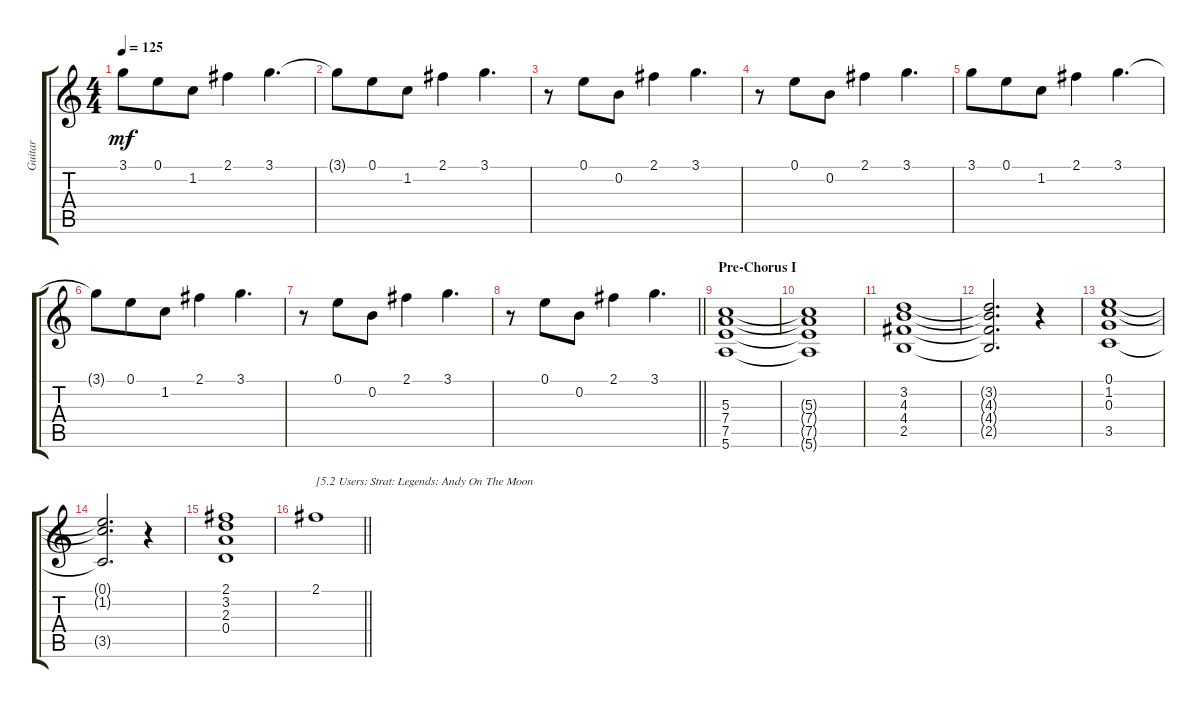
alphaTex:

\track ("Guitar" "Guitar") {instrument electricguitarclean}
\staff {score tabs}
\tuning (E4 B3 G3 D3 A2 E2) {hide}
\ts (4 4)
\tempo 125
\clef g2
\ks c
3.1.8{dy mf} 0.1.8{beam merge} 1.2.8 2.1.4 3.1.4{d} |
3.1{t}.8 0.1.8{beam merge} 1.2.8 2.1.4 3.1.4{d} |
r.8 0.1.8{beam merge} 0.2.8 2.1.4 3.1.4{d} |
r.8 0.1.8{beam merge} 0.2.8 2.1.4 3.1.4{d} |
3.1.8 0.1.8{beam merge} 1.2.8 2.1.4 3.1.4{d} |
3.1{t}.8 0.1.8{beam merge} 1.2.8 2.1.4 3.1.4{d} |
r.8 0.1.8{beam merge} 0.2.8 2.1.4 3.1.4{d} |
\barLineRight lightlight
r.8 0.1.8{beam merge} 0.2.8 2.1.4 3.1.4{d} |
\section ("" "Pre-Chorus I")
(5.3 7.4 7.5 5.6).1 |
(5.3{t} 7.4{t} 7.5{t} 5.6{t}).1 |
(3.2 4.3 4.4 2.5).1 |
(3.2{t} 4.3{t} 4.4{t} 2.5{t}).2{d} r.4 |
(0.1 1.2 0.3 3.5).1 |
(0.1{t} 1.2{t} 3.5{t}).2{d} r.4 |
(2.1 3.2 2.3 0.4).1 |
\barLineRight lightlight
2.1.1{txt "[5.2 Users: Strat: Legends: Andy On The Moon" volume 10 instrument overdrivenguitar}
